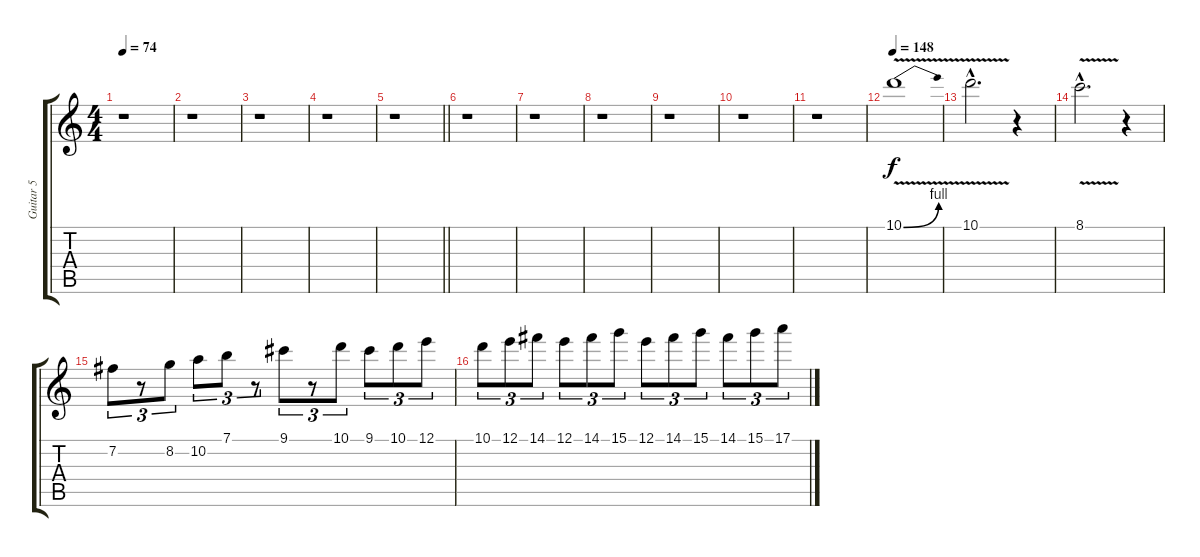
\track ("Guitar 5" "Guitar 5") {instrument distortionguitar}
\staff {score tabs}
\tuning (E4 B3 G3 D3 A2 E2) {hide}
\ts (4 4)
\tempo 74
\clef g2
\ks c
r.1{dy f} |
r.1 |
r.1 |
r.1 |
\barLineRight lightlight
r.1 |
r.1 |
r.1 |
r.1 |
r.1 |
r.1 |
r.1 |
\tempo 148
10.1{be (bend 0 0 60 4) v}.1{volume 13} |
10.1{v hac}.2{d} r.4 |
8.1{v hac}.2{d} r.4 |
7.2.8{tu (3 2)} r.8{tu (3 2)} 8.2.8{tu (3 2)} 10.2.8{tu (3 2)} 7.1.8{tu (3 2)} r.8{tu (3 2)} 9.1.8{tu (3 2)} r.8{tu (3 2)} 10.1.8{tu (3 2)} 9.1.8{tu (3 2)} 10.1.8{tu (3 2)} 12.1.8{tu (3 2)} |
10.1.8{tu (3 2)} 12.1.8{tu (3 2)} 14.1.8{tu (3 2)} 12.1.8{tu (3 2)} 14.1.8{tu (3 2)} 15.1.8{tu (3 2)} 12.1.8{tu (3 2)} 14.1.8{tu (3 2)} 15.1.8{tu (3 2)} 14.1.8{tu (3 2)} 15.1.8{tu (3 2)} 17.1.8{tu (3 2)}
